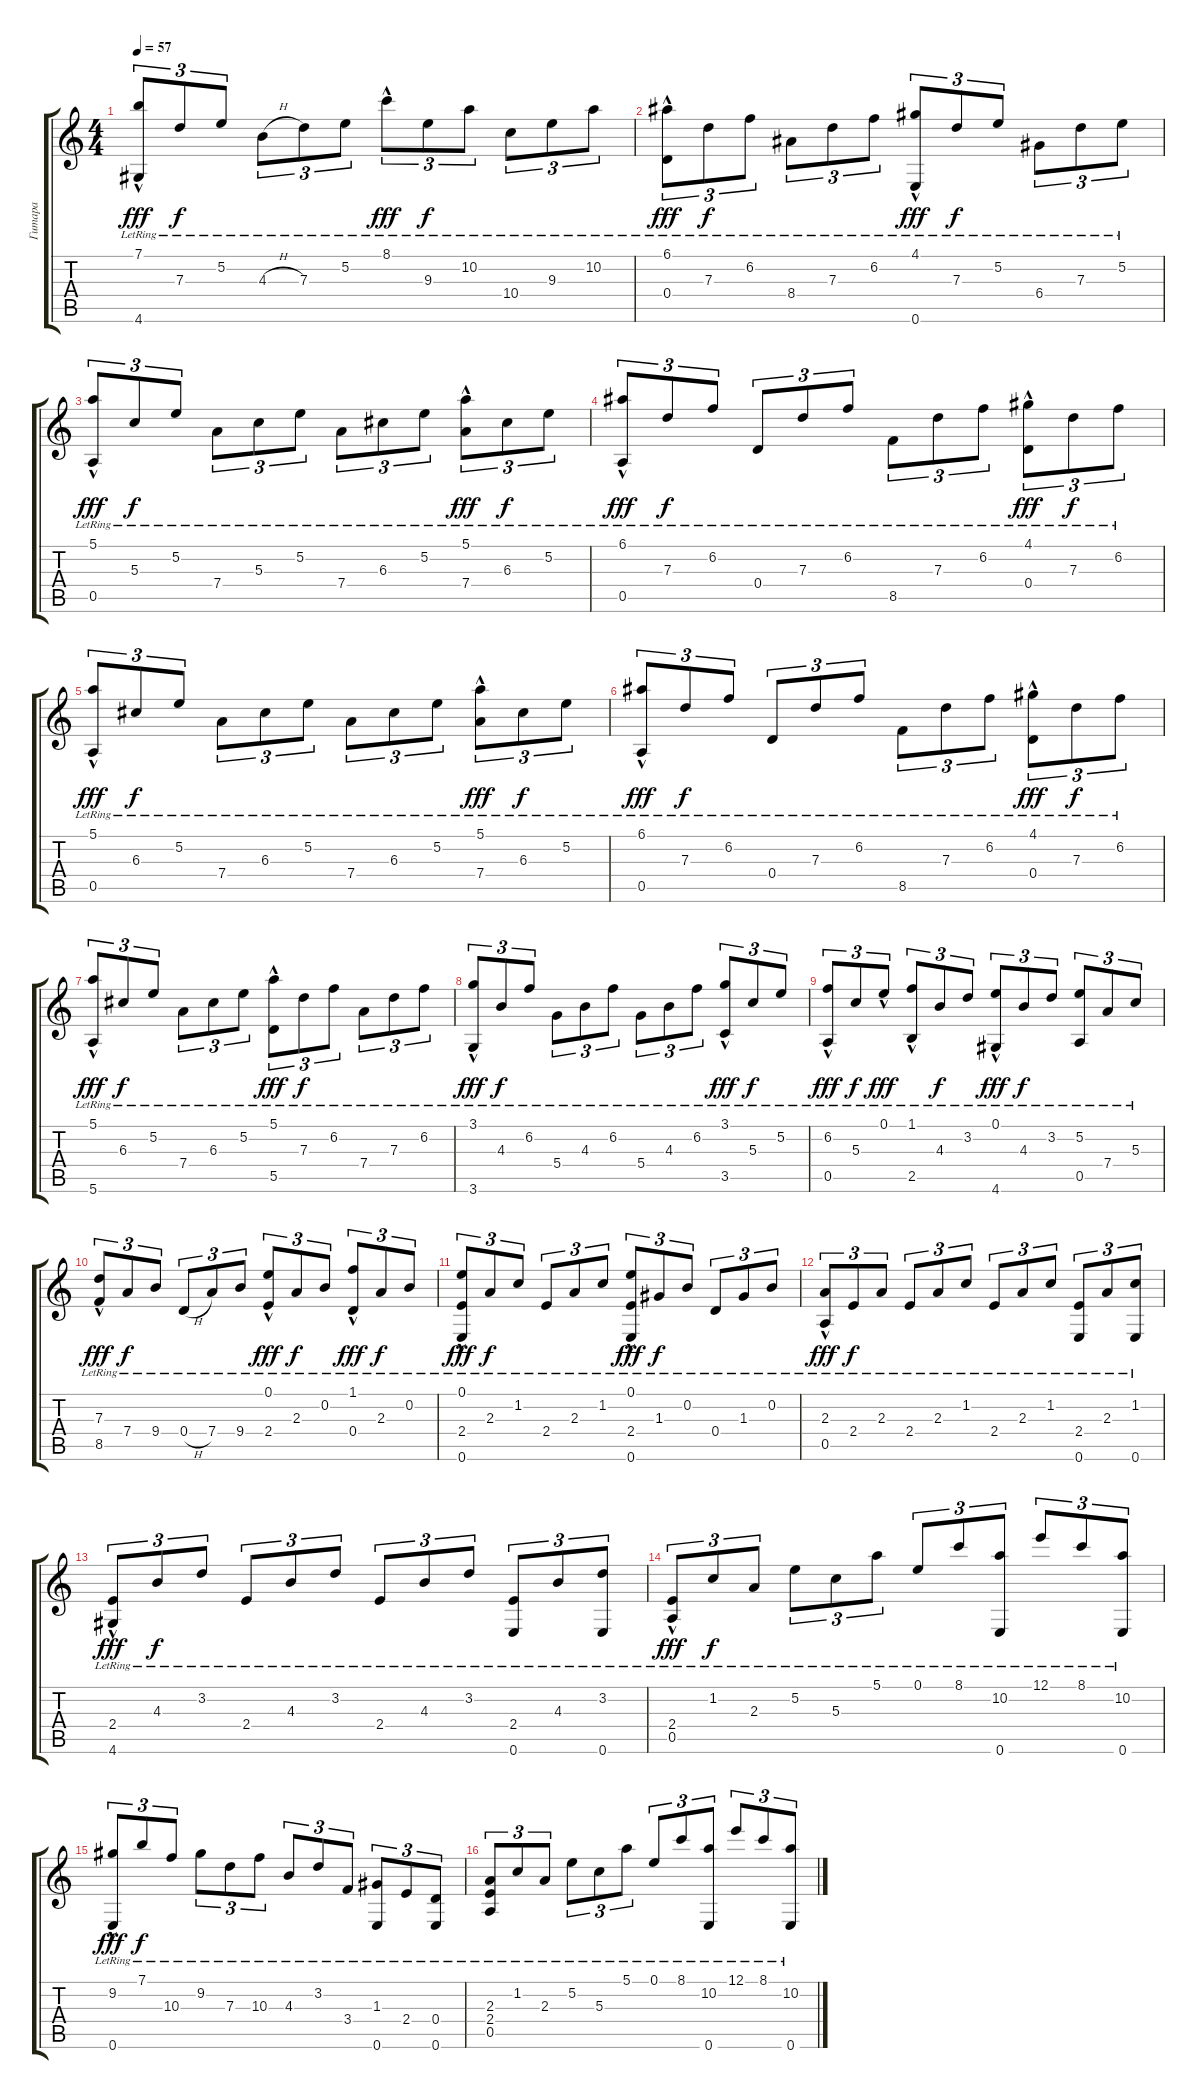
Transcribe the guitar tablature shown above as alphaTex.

\track ("Гитара" "Гитара") {instrument acousticguitarnylon}
\staff {score tabs}
\tuning (E4 B3 G3 D3 A2 E2) {hide}
\ts (4 4)
\tempo 57
\clef g2
\ks c
(7.1{hac lr} 4.6{lr}).8{tu (3 2) dy fff} 7.3{lr}.8{tu (3 2) dy f} 5.2{lr}.8{tu (3 2)} 4.3{h lr}.8{tu (3 2)} 7.3{lr}.8{tu (3 2)} 5.2{lr}.8{tu (3 2)} 8.1{hac lr}.8{tu (3 2) dy fff} 9.3{lr}.8{tu (3 2) dy f} 10.2{lr}.8{tu (3 2)} 10.4{lr}.8{tu (3 2)} 9.3{lr}.8{tu (3 2)} 10.2{lr}.8{tu (3 2)} |
(6.1{hac lr} 0.4{lr}).8{tu (3 2) dy fff} 7.3{lr}.8{tu (3 2) dy f} 6.2{lr}.8{tu (3 2)} 8.4{lr}.8{tu (3 2)} 7.3{lr}.8{tu (3 2)} 6.2{lr}.8{tu (3 2)} (4.1{hac lr} 0.6{lr}).8{tu (3 2) dy fff} 7.3{lr}.8{tu (3 2) dy f} 5.2{lr}.8{tu (3 2)} 6.4{lr}.8{tu (3 2)} 7.3{lr}.8{tu (3 2)} 5.2{lr}.8{tu (3 2)} |
(5.1{hac lr} 0.5{lr}).8{tu (3 2) dy fff} 5.3{lr}.8{tu (3 2) dy f} 5.2{lr}.8{tu (3 2)} 7.4{lr}.8{tu (3 2)} 5.3{lr}.8{tu (3 2)} 5.2{lr}.8{tu (3 2)} 7.4{lr}.8{tu (3 2)} 6.3{lr}.8{tu (3 2)} 5.2{lr}.8{tu (3 2)} (5.1{hac lr} 7.4{lr}).8{tu (3 2) dy fff} 6.3{lr}.8{tu (3 2) dy f} 5.2{lr}.8{tu (3 2)} |
(6.1{hac lr} 0.5{lr}).8{tu (3 2) dy fff} 7.3{lr}.8{tu (3 2) dy f} 6.2{lr}.8{tu (3 2)} 0.4{lr}.8{tu (3 2)} 7.3{lr}.8{tu (3 2)} 6.2{lr}.8{tu (3 2)} 8.5{lr}.8{tu (3 2)} 7.3{lr}.8{tu (3 2)} 6.2{lr}.8{tu (3 2)} (4.1{hac lr} 0.4).8{tu (3 2) dy fff} 7.3{lr}.8{tu (3 2) dy f} 6.2{lr}.8{tu (3 2)} |
(5.1{hac lr} 0.5{lr}).8{tu (3 2) dy fff} 6.3{lr}.8{tu (3 2) dy f} 5.2{lr}.8{tu (3 2)} 7.4{lr}.8{tu (3 2)} 6.3{lr}.8{tu (3 2)} 5.2{lr}.8{tu (3 2)} 7.4{lr}.8{tu (3 2)} 6.3{lr}.8{tu (3 2)} 5.2{lr}.8{tu (3 2)} (5.1{hac lr} 7.4{lr}).8{tu (3 2) dy fff} 6.3{lr}.8{tu (3 2) dy f} 5.2{lr}.8{tu (3 2)} |
(6.1{hac lr} 0.5{lr}).8{tu (3 2) dy fff} 7.3{lr}.8{tu (3 2) dy f} 6.2{lr}.8{tu (3 2)} 0.4{lr}.8{tu (3 2)} 7.3{lr}.8{tu (3 2)} 6.2{lr}.8{tu (3 2)} 8.5{lr}.8{tu (3 2)} 7.3{lr}.8{tu (3 2)} 6.2{lr}.8{tu (3 2)} (4.1{hac lr} 0.4).8{tu (3 2) dy fff} 7.3{lr}.8{tu (3 2) dy f} 6.2{lr}.8{tu (3 2)} |
(5.1{hac lr} 5.6{lr}).8{tu (3 2) dy fff} 6.3{lr}.8{tu (3 2) dy f} 5.2{lr}.8{tu (3 2)} 7.4{lr}.8{tu (3 2)} 6.3{lr}.8{tu (3 2)} 5.2{lr}.8{tu (3 2)} (5.1{hac lr} 5.5{lr}).8{tu (3 2) dy fff} 7.3{lr}.8{tu (3 2) dy f} 6.2{lr}.8{tu (3 2)} 7.4{lr}.8{tu (3 2)} 7.3{lr}.8{tu (3 2)} 6.2{lr}.8{tu (3 2)} |
(3.1{hac lr} 3.6{lr}).8{tu (3 2) dy fff} 4.3{lr}.8{tu (3 2) dy f} 6.2{lr}.8{tu (3 2)} 5.4{lr}.8{tu (3 2)} 4.3{lr}.8{tu (3 2)} 6.2{lr}.8{tu (3 2)} 5.4{lr}.8{tu (3 2)} 4.3{lr}.8{tu (3 2)} 6.2{lr}.8{tu (3 2)} (3.1{hac lr} 3.5{lr}).8{tu (3 2) dy fff} 5.3{lr}.8{tu (3 2) dy f} 5.2{lr}.8{tu (3 2)} |
(6.2{hac lr} 0.5{lr}).8{tu (3 2) dy fff} 5.3{lr}.8{tu (3 2) dy f} 0.1{hac lr}.8{tu (3 2) dy fff} (1.1{hac lr} 2.5{lr}).8{tu (3 2)} 4.3{lr}.8{tu (3 2) dy f} 3.2{lr}.8{tu (3 2)} (0.1{hac lr} 4.6{lr}).8{tu (3 2) dy fff} 4.3{lr}.8{tu (3 2) dy f} 3.2{lr}.8{tu (3 2)} (5.2{lr} 0.5{lr}).8{tu (3 2)} 7.4{lr}.8{tu (3 2)} 5.3{lr}.8{tu (3 2)} |
(7.3{hac lr} 8.5{lr}).8{tu (3 2) dy fff} 7.4{lr}.8{tu (3 2) dy f} 9.4{lr}.8{tu (3 2)} 0.4{h lr}.8{tu (3 2)} 7.4{lr}.8{tu (3 2)} 9.4{lr}.8{tu (3 2)} (0.1{hac lr} 2.4{lr}).8{tu (3 2) dy fff} 2.3{lr}.8{tu (3 2) dy f} 0.2{lr}.8{tu (3 2)} (1.1{hac lr} 0.4{lr}).8{tu (3 2) dy fff} 2.3{lr}.8{tu (3 2) dy f} 0.2{lr}.8{tu (3 2)} |
(0.1{hac lr} 2.4{lr} 0.6{lr}).8{tu (3 2) dy fff} 2.3{lr}.8{tu (3 2) dy f} 1.2{lr}.8{tu (3 2)} 2.4{lr}.8{tu (3 2)} 2.3{lr}.8{tu (3 2)} 1.2{lr}.8{tu (3 2)} (0.1{hac lr} 2.4{lr} 0.6{lr}).8{tu (3 2) dy fff} 1.3{lr}.8{tu (3 2) dy f} 0.2{lr}.8{tu (3 2)} 0.4{lr}.8{tu (3 2)} 1.3{lr}.8{tu (3 2)} 0.2{lr}.8{tu (3 2)} |
(2.3{hac lr} 0.5{lr}).8{tu (3 2) dy fff} 2.4{lr}.8{tu (3 2) dy f} 2.3{lr}.8{tu (3 2)} 2.4{lr}.8{tu (3 2)} 2.3{lr}.8{tu (3 2)} 1.2{lr}.8{tu (3 2)} 2.4{lr}.8{tu (3 2)} 2.3{lr}.8{tu (3 2)} 1.2{lr}.8{tu (3 2)} (2.4{lr} 0.6{lr}).8{tu (3 2)} 2.3{lr}.8{tu (3 2)} (1.2{lr} 0.6).8{tu (3 2)} |
(2.4{hac lr} 4.6{lr}).8{tu (3 2) dy fff} 4.3{lr}.8{tu (3 2) dy f} 3.2{lr}.8{tu (3 2)} 2.4{lr}.8{tu (3 2)} 4.3{lr}.8{tu (3 2)} 3.2{lr}.8{tu (3 2)} 2.4{lr}.8{tu (3 2)} 4.3{lr}.8{tu (3 2)} 3.2{lr}.8{tu (3 2)} (2.4{lr} 0.6{lr}).8{tu (3 2)} 4.3{lr}.8{tu (3 2)} (3.2{lr} 0.6{lr}).8{tu (3 2)} |
(2.4{hac lr} 0.5{lr}).8{tu (3 2) dy fff} 1.2{lr}.8{tu (3 2) dy f} 2.3{lr}.8{tu (3 2)} 5.2{lr}.8{tu (3 2)} 5.3{lr}.8{tu (3 2)} 5.1{lr}.8{tu (3 2)} 0.1{lr}.8{tu (3 2)} 8.1{lr}.8{tu (3 2)} (10.2{lr} 0.6).8{tu (3 2)} 12.1{lr}.8{tu (3 2)} 8.1{lr}.8{tu (3 2)} (10.2{lr} 0.6).8{tu (3 2)} |
(9.2{hac lr} 0.6{lr}).8{tu (3 2) dy fff} 7.1{lr}.8{tu (3 2) dy f} 10.3{lr}.8{tu (3 2)} 9.2{lr}.8{tu (3 2)} 7.3{lr}.8{tu (3 2)} 10.3{lr}.8{tu (3 2)} 4.3{lr}.8{tu (3 2)} 3.2{lr}.8{tu (3 2)} 3.4{lr}.8{tu (3 2)} (1.3{lr} 0.6{lr}).8{tu (3 2)} 2.4{lr}.8{tu (3 2)} (0.4{lr} 0.6{lr}).8{tu (3 2)} |
(2.3{lr} 2.4{lr} 0.5{lr}).8{tu (3 2)} 1.2{lr}.8{tu (3 2)} 2.3{lr}.8{tu (3 2)} 5.2{lr}.8{tu (3 2)} 5.3{lr}.8{tu (3 2)} 5.1{lr}.8{tu (3 2)} 0.1{lr}.8{tu (3 2)} 8.1{lr}.8{tu (3 2)} (10.2{lr} 0.6{lr}).8{tu (3 2)} 12.1{lr}.8{tu (3 2)} 8.1{lr}.8{tu (3 2)} (10.2{lr} 0.6{lr}).8{tu (3 2)}
